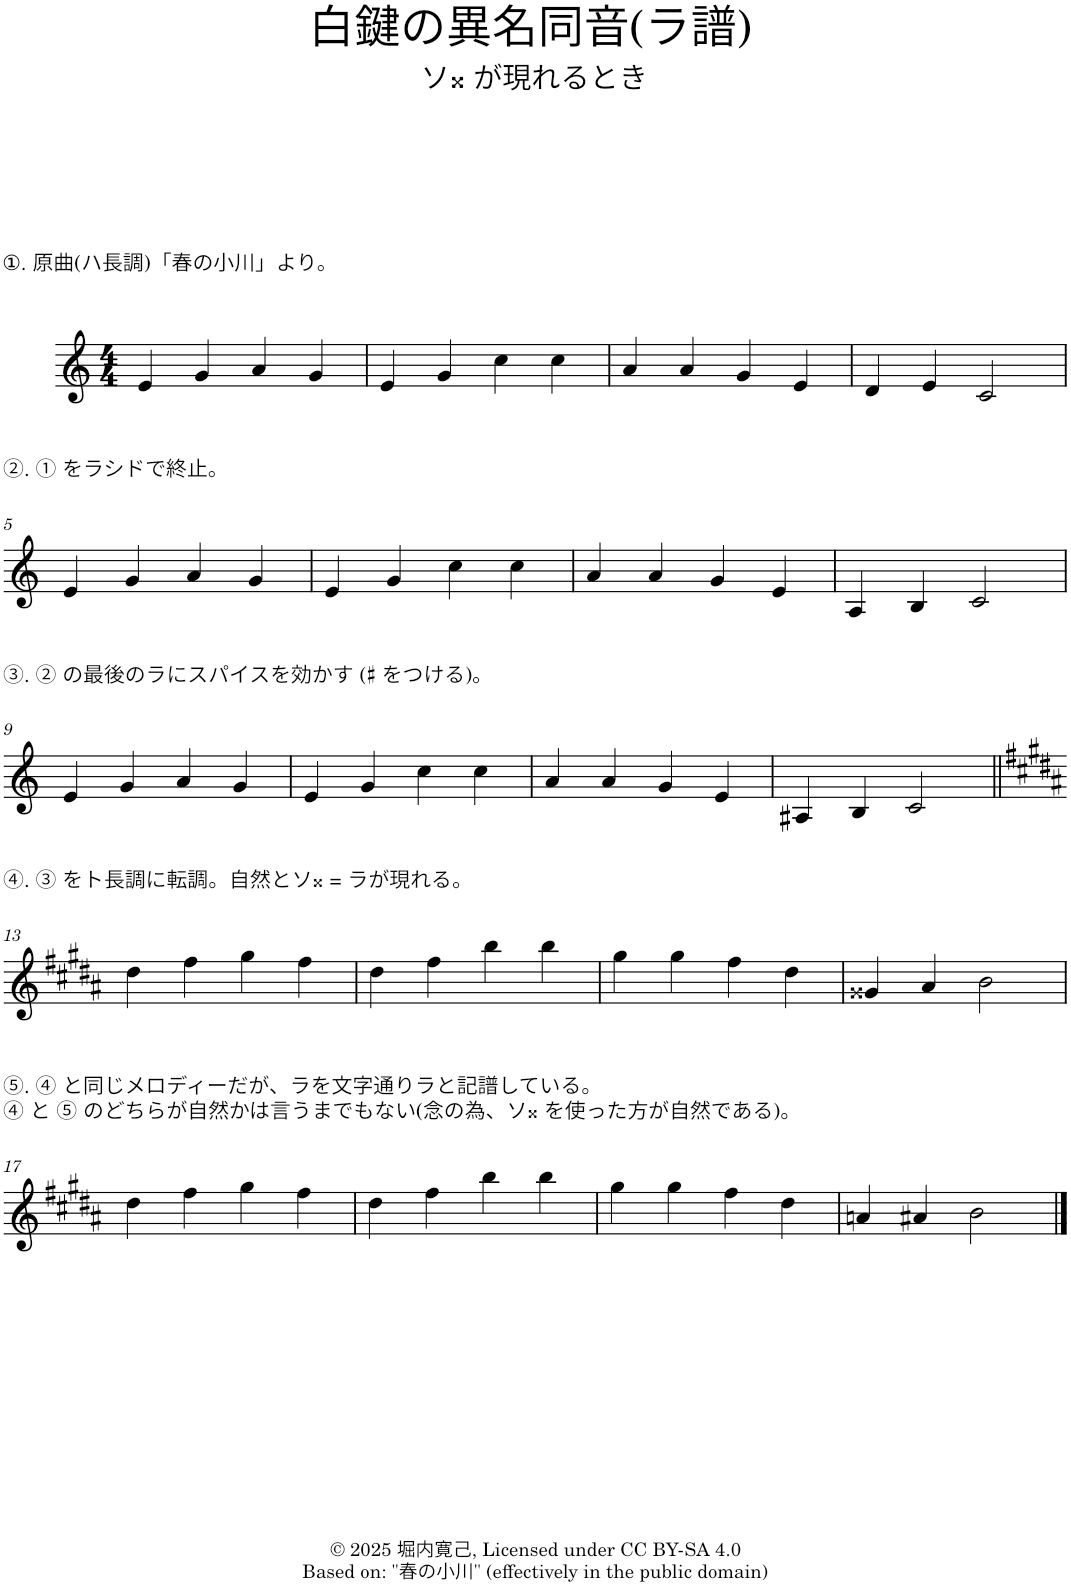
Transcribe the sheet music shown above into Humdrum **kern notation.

**kern
*part1
*staff1
*I"Piano
*I'Pno.
*clefG2
*k[]
*M4/4
=1
!LO:TX:a:t=①. 原曲(ハ長調)「春の小川」より。
4e/
4g/
4a/
4g/
=2
4e/
4g/
4cc\
4cc\
=3
4a/
4a/
4g/
4e/
=4
4d/
4e/
2c/
!!LO:LB:g=z
=5
!LO:TX:a:t=②. ① をラシドで終止。
4e/
4g/
4a/
4g/
=6
4e/
4g/
4cc\
4cc\
=7
4a/
4a/
4g/
4e/
=8
4A/
4B/
2c/
!!LO:LB:g=z
=9
!LO:TX:a:t=③. ② の最後のラにスパイスを効かす (♯ をつける)。
4e/
4g/
4a/
4g/
=10
4e/
4g/
4cc\
4cc\
=11
4a/
4a/
4g/
4e/
=12
4A#X/
4B/
2c/
!!LO:LB:g=z
=13||
*k[f#c#g#d#a#]
!LO:TX:a:t=④. ③ をト長調に転調。自然とソ𝄪 = ラが現れる。
4dd#\
4ff#\
4gg#\
4ff#\
=14
4dd#\
4ff#\
4bb\
4bb\
=15
4gg#\
4gg#\
4ff#\
4dd#\
=16
4g##X/
4a#/
2b\
!!LO:LB:g=z
=17
*k[f#c#g#d#a#]
!LO:TX:a:t=⑤. ④ と同じメロディーだが、ラを文字通りラと記譜している。
!LO:TX:a:t=④ と ⑤ のどちらが自然かは言うまでもない(念の為、ソ𝄪 を使った方が自然である)。
4dd#\
4ff#\
4gg#\
4ff#\
=18
4dd#\
4ff#\
4bb\
4bb\
=19
4gg#\
4gg#\
4ff#\
4dd#\
=20
4an/
4a#X/
2b\
==
*-
